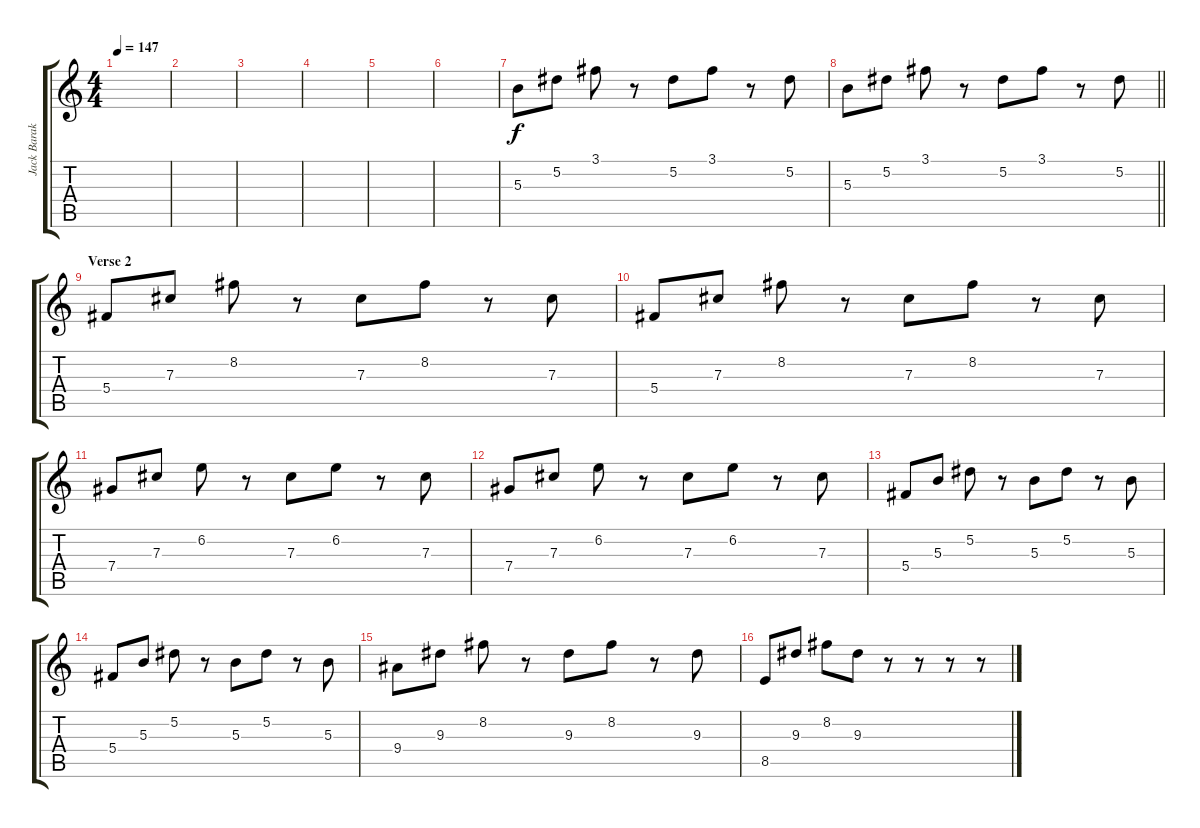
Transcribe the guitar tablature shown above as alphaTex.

\track ("Jack Barakat (Guitar)" "Jack Barak") {instrument electricguitarjazz}
\staff {score tabs}
\tuning (Eb4 Bb3 Gb3 Db3 Ab2 Eb2) {hide}
\ts (4 4)
\tempo 147
\clef g2
\ks c
|
|
|
|
|
|
5.3.8 5.2.8 3.1.8 r.8 5.2.8 3.1.8 r.8 5.2.8 |
\barLineRight lightlight
5.3.8 5.2.8 3.1.8 r.8 5.2.8 3.1.8 r.8 5.2.8 |
\section ("" "Verse 2")
5.4.8 7.3.8 8.2.8 r.8 7.3.8 8.2.8 r.8 7.3.8 |
5.4.8 7.3.8 8.2.8 r.8 7.3.8 8.2.8 r.8 7.3.8 |
7.4.8 7.3.8 6.2.8 r.8 7.3.8 6.2.8 r.8 7.3.8 |
7.4.8 7.3.8 6.2.8 r.8 7.3.8 6.2.8 r.8 7.3.8 |
5.4.8 5.3.8 5.2.8 r.8 5.3.8 5.2.8 r.8 5.3.8 |
5.4.8 5.3.8 5.2.8 r.8 5.3.8 5.2.8 r.8 5.3.8 |
9.4.8 9.3.8 8.2.8 r.8 9.3.8 8.2.8 r.8 9.3.8 |
8.5.8 9.3.8 8.2.8 9.3.8 r.8 r.8 r.8 r.8
